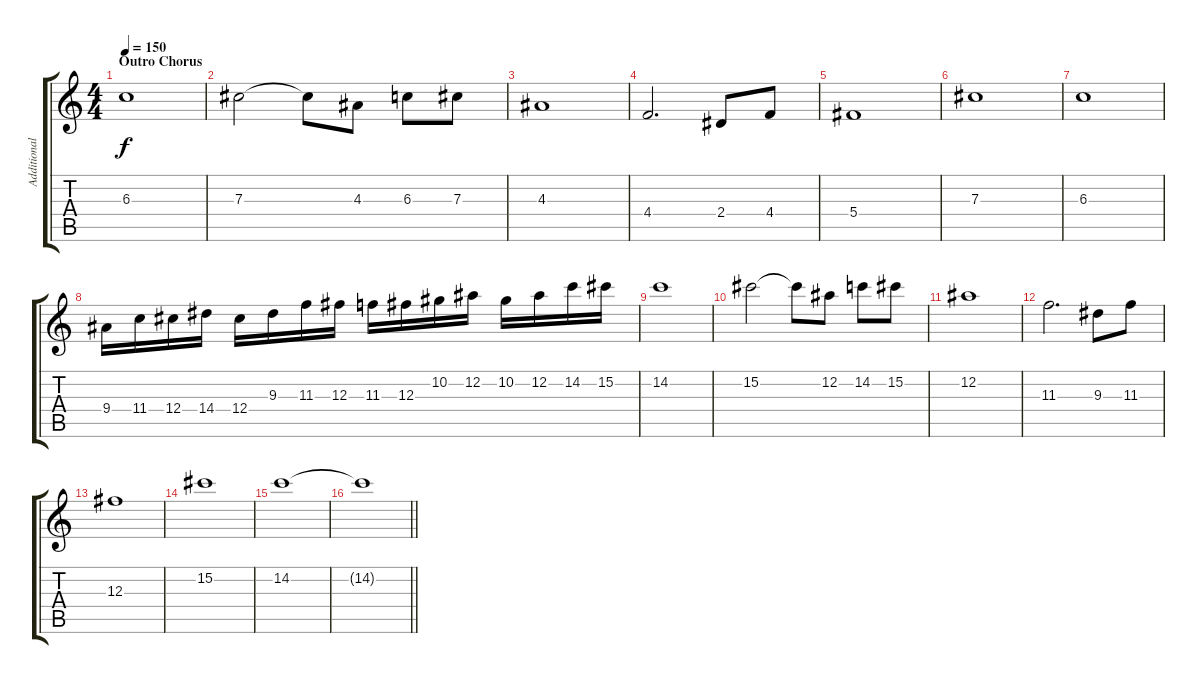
\track ("Additional Guitar" "Additional") {instrument overdrivenguitar}
\staff {score tabs}
\tuning (Eb4 Bb3 Gb3 Db3 Ab2 Eb2) {hide}
\ts (4 4)
\section ("" "Outro Chorus")
\tempo 150
\clef g2
\ks c
6.3.1{dy f} |
7.3.2 7.3{t}.8 4.3.8 6.3.8 7.3.8 |
4.3.1 |
4.4.2{d} 2.4.8 4.4.8 |
5.4.1 |
7.3.1 |
6.3.1 |
9.4.16 11.4.16 12.4.16 14.4.16 12.4.16 9.3.16 11.3.16 12.3.16 11.3.16 12.3.16 10.2.16 12.2.16 10.2.16 12.2.16 14.2.16 15.2.16 |
14.2.1 |
15.2.2 15.2{t}.8 12.2.8 14.2.8 15.2.8 |
12.2.1 |
11.3.2{d} 9.3.8 11.3.8 |
12.3.1 |
15.2.1 |
14.2.1 |
\barLineRight lightlight
14.2{t}.1
